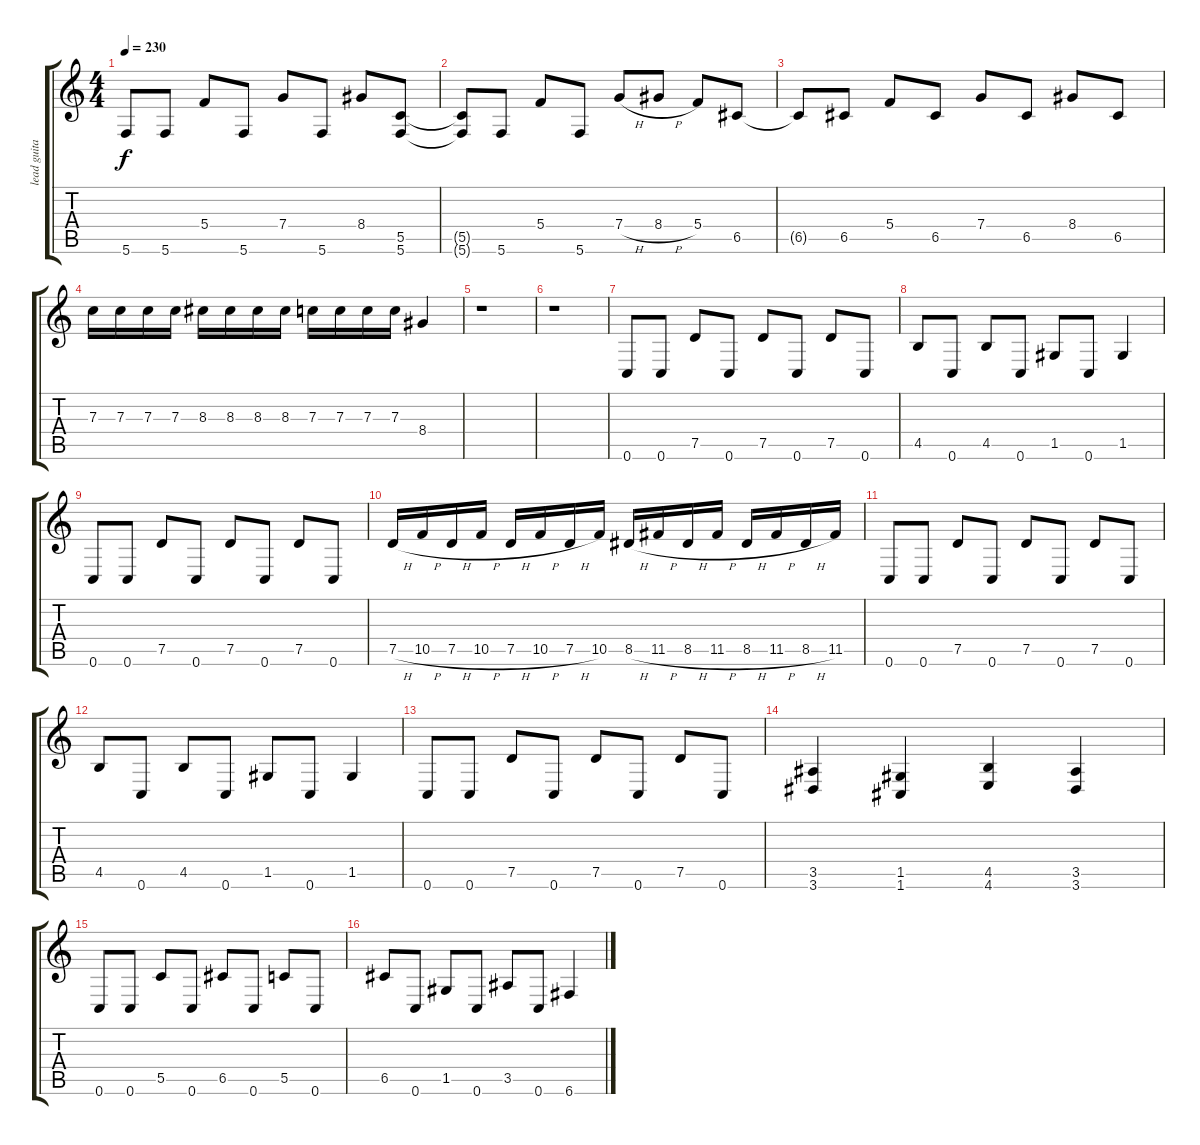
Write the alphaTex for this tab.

\track ("lead guitar" "lead guita") {instrument distortionguitar}
\staff {score tabs}
\tuning (D4 A3 F3 C3 G2 C2) {hide}
\ts (4 4)
\tempo 230
\clef g2
\ks c
5.6.8{dy f} 5.6.8 5.4.8 5.6.8 7.4.8 5.6.8 8.4.8 (5.5 5.6).8 |
(5.5{t} 5.6{t}).8 5.6.8 5.4.8 5.6.8 7.4{h}.8 8.4{h}.8 5.4.8 6.5.8 |
6.5{t}.8 6.5.8 5.4.8 6.5.8 7.4.8 6.5.8 8.4.8 6.5.8 |
7.3.16 7.3.16 7.3.16 7.3.16 8.3.16 8.3.16 8.3.16 8.3.16 7.3.16 7.3.16 7.3.16 7.3.16 8.4.4 |
r.1 |
r.1 |
0.6.8 0.6.8 7.5.8 0.6.8 7.5.8 0.6.8 7.5.8 0.6.8 |
4.5.8 0.6.8 4.5.8 0.6.8 1.5.8 0.6.8 1.5.4 |
0.6.8 0.6.8 7.5.8 0.6.8 7.5.8 0.6.8 7.5.8 0.6.8 |
7.5{h}.16 10.5{h}.16 7.5{h}.16 10.5{h}.16 7.5{h}.16 10.5{h}.16 7.5{h}.16 10.5.16 8.5{h}.16 11.5{h}.16 8.5{h}.16 11.5{h}.16 8.5{h}.16 11.5{h}.16 8.5{h}.16 11.5.16 |
0.6.8 0.6.8 7.5.8 0.6.8 7.5.8 0.6.8 7.5.8 0.6.8 |
4.5.8 0.6.8 4.5.8 0.6.8 1.5.8 0.6.8 1.5.4 |
0.6.8 0.6.8 7.5.8 0.6.8 7.5.8 0.6.8 7.5.8 0.6.8 |
(3.5 3.6).4 (1.5 1.6).4 (4.5 4.6).4 (3.5 3.6).4 |
0.6.8 0.6.8 5.5.8 0.6.8 6.5.8 0.6.8 5.5.8 0.6.8 |
6.5.8 0.6.8 1.5.8 0.6.8 3.5.8 0.6.8 6.6.4
